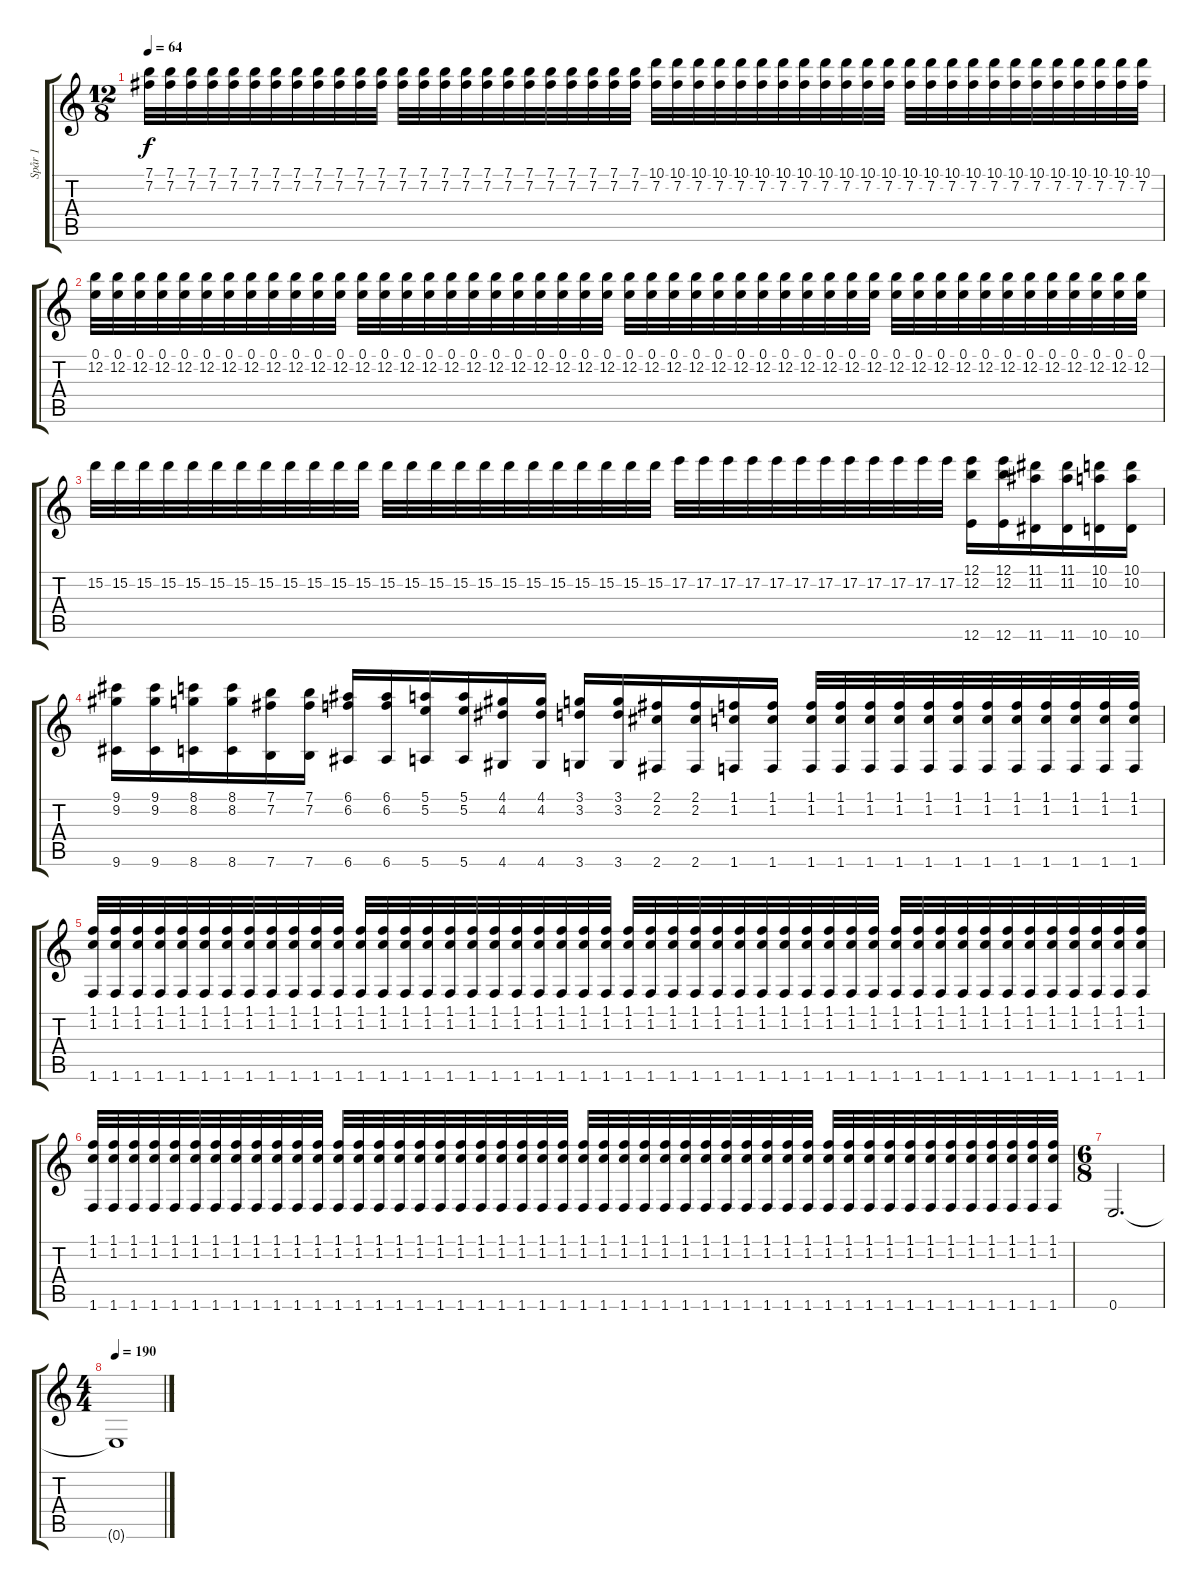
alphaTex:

\track ("Spår 1" "Spår 1") {instrument distortionguitar}
\staff {score tabs}
\tuning (E4 B3 G3 D3 A2 E2) {hide}
\ts (12 8)
\tempo 64
\clef g2
\ks c
(7.1 7.2).32{dy f} (7.1 7.2).32 (7.1 7.2).32 (7.1 7.2).32 (7.1 7.2).32 (7.1 7.2).32 (7.1 7.2).32 (7.1 7.2).32 (7.1 7.2).32 (7.1 7.2).32 (7.1 7.2).32 (7.1 7.2).32 (7.1 7.2).32 (7.1 7.2).32 (7.1 7.2).32 (7.1 7.2).32 (7.1 7.2).32 (7.1 7.2).32 (7.1 7.2).32 (7.1 7.2).32 (7.1 7.2).32 (7.1 7.2).32 (7.1 7.2).32 (7.1 7.2).32 (10.1 7.2).32 (10.1 7.2).32 (10.1 7.2).32 (10.1 7.2).32 (10.1 7.2).32 (10.1 7.2).32 (10.1 7.2).32 (10.1 7.2).32 (10.1 7.2).32 (10.1 7.2).32 (10.1 7.2).32 (10.1 7.2).32 (10.1 7.2).32 (10.1 7.2).32 (10.1 7.2).32 (10.1 7.2).32 (10.1 7.2).32 (10.1 7.2).32 (10.1 7.2).32 (10.1 7.2).32 (10.1 7.2).32 (10.1 7.2).32 (10.1 7.2).32 (10.1 7.2).32 |
(0.1 12.2).32 (0.1 12.2).32 (0.1 12.2).32 (0.1 12.2).32 (0.1 12.2).32 (0.1 12.2).32 (0.1 12.2).32 (0.1 12.2).32 (0.1 12.2).32 (0.1 12.2).32 (0.1 12.2).32 (0.1 12.2).32 (0.1 12.2).32 (0.1 12.2).32 (0.1 12.2).32 (0.1 12.2).32 (0.1 12.2).32 (0.1 12.2).32 (0.1 12.2).32 (0.1 12.2).32 (0.1 12.2).32 (0.1 12.2).32 (0.1 12.2).32 (0.1 12.2).32 (0.1 12.2).32 (0.1 12.2).32 (0.1 12.2).32 (0.1 12.2).32 (0.1 12.2).32 (0.1 12.2).32 (0.1 12.2).32 (0.1 12.2).32 (0.1 12.2).32 (0.1 12.2).32 (0.1 12.2).32 (0.1 12.2).32 (0.1 12.2).32 (0.1 12.2).32 (0.1 12.2).32 (0.1 12.2).32 (0.1 12.2).32 (0.1 12.2).32 (0.1 12.2).32 (0.1 12.2).32 (0.1 12.2).32 (0.1 12.2).32 (0.1 12.2).32 (0.1 12.2).32 |
15.2.32 15.2.32 15.2.32 15.2.32 15.2.32 15.2.32 15.2.32 15.2.32 15.2.32 15.2.32 15.2.32 15.2.32 15.2.32 15.2.32 15.2.32 15.2.32 15.2.32 15.2.32 15.2.32 15.2.32 15.2.32 15.2.32 15.2.32 15.2.32 17.2.32 17.2.32 17.2.32 17.2.32 17.2.32 17.2.32 17.2.32 17.2.32 17.2.32 17.2.32 17.2.32 17.2.32 (12.1 12.2 12.6).16 (12.1 12.2 12.6).16 (11.1 11.2 11.6).16 (11.1 11.2 11.6).16 (10.1 10.2 10.6).16 (10.1 10.2 10.6).16 |
(9.1 9.2 9.6).16 (9.1 9.2 9.6).16 (8.1 8.2 8.6).16 (8.1 8.2 8.6).16 (7.1 7.2 7.6).16 (7.1 7.2 7.6).16 (6.1 6.2 6.6).16 (6.1 6.2 6.6).16 (5.1 5.2 5.6).16 (5.1 5.2 5.6).16 (4.1 4.2 4.6).16 (4.1 4.2 4.6).16 (3.1 3.2 3.6).16 (3.1 3.2 3.6).16 (2.1 2.2 2.6).16 (2.1 2.2 2.6).16 (1.1 1.2 1.6).16 (1.1 1.2 1.6).16 (1.1 1.2 1.6).32 (1.1 1.2 1.6).32 (1.1 1.2 1.6).32 (1.1 1.2 1.6).32 (1.1 1.2 1.6).32 (1.1 1.2 1.6).32 (1.1 1.2 1.6).32 (1.1 1.2 1.6).32 (1.1 1.2 1.6).32 (1.1 1.2 1.6).32 (1.1 1.2 1.6).32 (1.1 1.2 1.6).32 |
(1.1 1.2 1.6).32 (1.1 1.2 1.6).32 (1.1 1.2 1.6).32 (1.1 1.2 1.6).32 (1.1 1.2 1.6).32 (1.1 1.2 1.6).32 (1.1 1.2 1.6).32 (1.1 1.2 1.6).32 (1.1 1.2 1.6).32 (1.1 1.2 1.6).32 (1.1 1.2 1.6).32 (1.1 1.2 1.6).32 (1.1 1.2 1.6).32 (1.1 1.2 1.6).32 (1.1 1.2 1.6).32 (1.1 1.2 1.6).32 (1.1 1.2 1.6).32 (1.1 1.2 1.6).32 (1.1 1.2 1.6).32 (1.1 1.2 1.6).32 (1.1 1.2 1.6).32 (1.1 1.2 1.6).32 (1.1 1.2 1.6).32 (1.1 1.2 1.6).32 (1.1 1.2 1.6).32 (1.1 1.2 1.6).32 (1.1 1.2 1.6).32 (1.1 1.2 1.6).32 (1.1 1.2 1.6).32 (1.1 1.2 1.6).32 (1.1 1.2 1.6).32 (1.1 1.2 1.6).32 (1.1 1.2 1.6).32 (1.1 1.2 1.6).32 (1.1 1.2 1.6).32 (1.1 1.2 1.6).32 (1.1 1.2 1.6).32 (1.1 1.2 1.6).32 (1.1 1.2 1.6).32 (1.1 1.2 1.6).32 (1.1 1.2 1.6).32 (1.1 1.2 1.6).32 (1.1 1.2 1.6).32 (1.1 1.2 1.6).32 (1.1 1.2 1.6).32 (1.1 1.2 1.6).32 (1.1 1.2 1.6).32 (1.1 1.2 1.6).32 |
(1.1 1.2 1.6).32 (1.1 1.2 1.6).32 (1.1 1.2 1.6).32 (1.1 1.2 1.6).32 (1.1 1.2 1.6).32 (1.1 1.2 1.6).32 (1.1 1.2 1.6).32 (1.1 1.2 1.6).32 (1.1 1.2 1.6).32 (1.1 1.2 1.6).32 (1.1 1.2 1.6).32 (1.1 1.2 1.6).32 (1.1 1.2 1.6).32 (1.1 1.2 1.6).32 (1.1 1.2 1.6).32 (1.1 1.2 1.6).32 (1.1 1.2 1.6).32 (1.1 1.2 1.6).32 (1.1 1.2 1.6).32 (1.1 1.2 1.6).32 (1.1 1.2 1.6).32 (1.1 1.2 1.6).32 (1.1 1.2 1.6).32 (1.1 1.2 1.6).32 (1.1 1.2 1.6).32 (1.1 1.2 1.6).32 (1.1 1.2 1.6).32 (1.1 1.2 1.6).32 (1.1 1.2 1.6).32 (1.1 1.2 1.6).32 (1.1 1.2 1.6).32 (1.1 1.2 1.6).32 (1.1 1.2 1.6).32 (1.1 1.2 1.6).32 (1.1 1.2 1.6).32 (1.1 1.2 1.6).32 (1.1 1.2 1.6).32 (1.1 1.2 1.6).32 (1.1 1.2 1.6).32 (1.1 1.2 1.6).32 (1.1 1.2 1.6).32 (1.1 1.2 1.6).32 (1.1 1.2 1.6).32 (1.1 1.2 1.6).32 (1.1 1.2 1.6).32 (1.1 1.2 1.6).32 (1.1 1.2 1.6).32 (1.1 1.2 1.6).32 |
\ts (6 8)
0.6.2{d} |
\ts (4 4)
\tempo 190
0.6{t}.1
